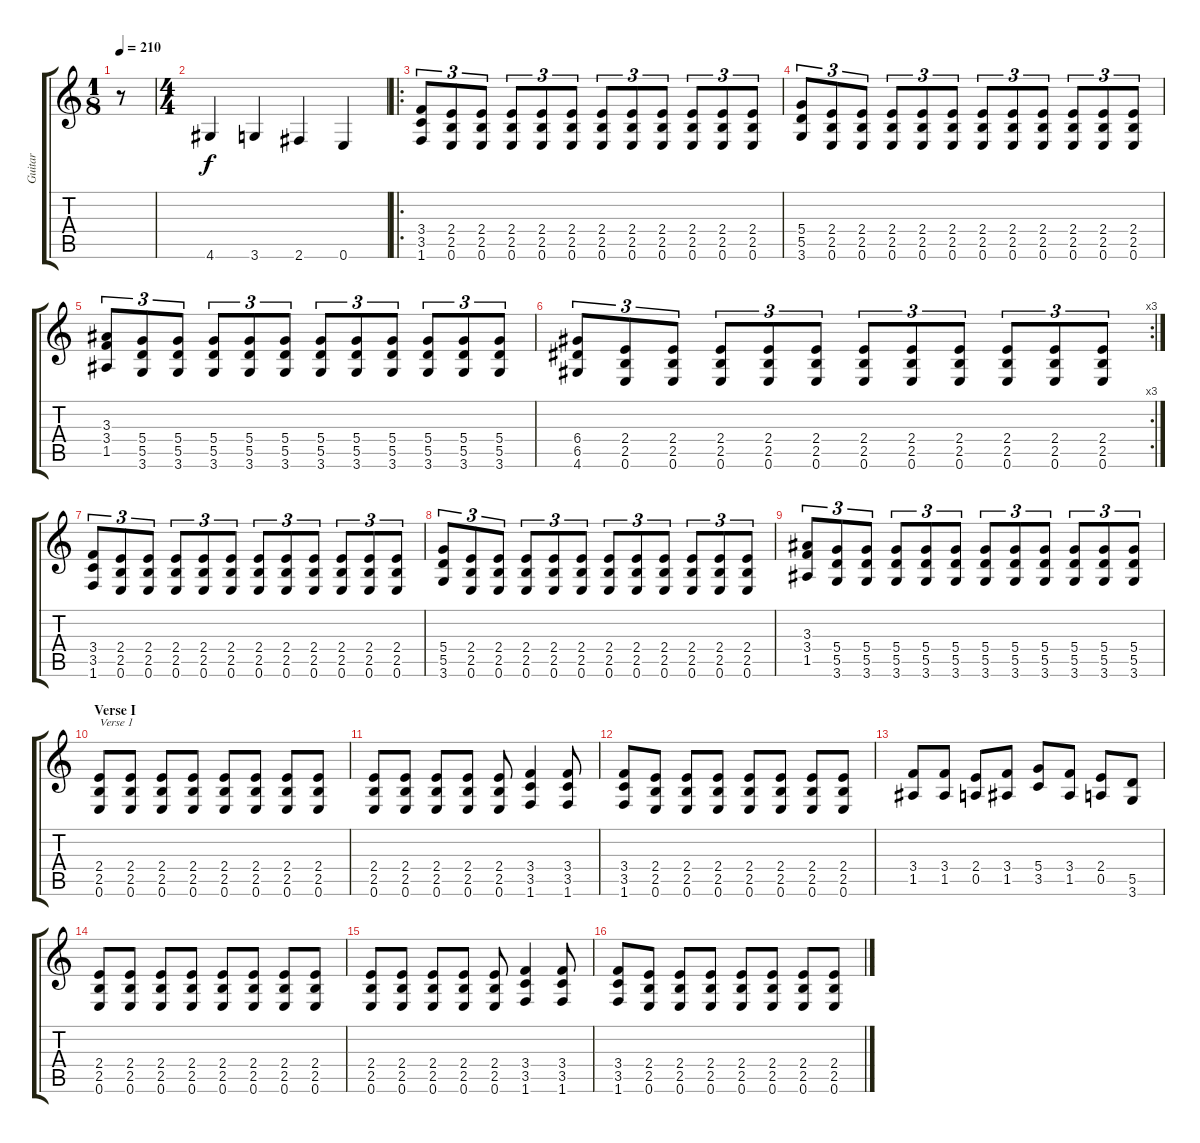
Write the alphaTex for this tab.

\track ("Guitar" "Guitar") {instrument distortionguitar}
\staff {score tabs}
\tuning (E4 B3 G3 D3 A2 E2) {hide}
\ts (1 8)
\tempo 210
\clef g2
\ks c
r.8{dy f instrument distortionguitar} |
\ts (4 4)
4.6.4{volume 10} 3.6.4 2.6.4 0.6.4 |
\ro
(3.4 3.5 1.6).8{tu (3 2) volume 12} (2.4 2.5 0.6).8{tu (3 2)} (2.4 2.5 0.6).8{tu (3 2)} (2.4 2.5 0.6).8{tu (3 2)} (2.4 2.5 0.6).8{tu (3 2)} (2.4 2.5 0.6).8{tu (3 2)} (2.4 2.5 0.6).8{tu (3 2)} (2.4 2.5 0.6).8{tu (3 2)} (2.4 2.5 0.6).8{tu (3 2)} (2.4 2.5 0.6).8{tu (3 2)} (2.4 2.5 0.6).8{tu (3 2)} (2.4 2.5 0.6).8{tu (3 2)} |
(5.4 5.5 3.6).8{tu (3 2)} (2.4 2.5 0.6).8{tu (3 2)} (2.4 2.5 0.6).8{tu (3 2)} (2.4 2.5 0.6).8{tu (3 2)} (2.4 2.5 0.6).8{tu (3 2)} (2.4 2.5 0.6).8{tu (3 2)} (2.4 2.5 0.6).8{tu (3 2)} (2.4 2.5 0.6).8{tu (3 2)} (2.4 2.5 0.6).8{tu (3 2)} (2.4 2.5 0.6).8{tu (3 2)} (2.4 2.5 0.6).8{tu (3 2)} (2.4 2.5 0.6).8{tu (3 2)} |
(3.3 3.4 1.5).8{tu (3 2)} (5.4 5.5 3.6).8{tu (3 2)} (5.4 5.5 3.6).8{tu (3 2)} (5.4 5.5 3.6).8{tu (3 2)} (5.4 5.5 3.6).8{tu (3 2)} (5.4 5.5 3.6).8{tu (3 2)} (5.4 5.5 3.6).8{tu (3 2)} (5.4 5.5 3.6).8{tu (3 2)} (5.4 5.5 3.6).8{tu (3 2)} (5.4 5.5 3.6).8{tu (3 2)} (5.4 5.5 3.6).8{tu (3 2)} (5.4 5.5 3.6).8{tu (3 2)} |
\rc 3
(6.4 6.5 4.6).8{tu (3 2)} (2.4 2.5 0.6).8{tu (3 2)} (2.4 2.5 0.6).8{tu (3 2)} (2.4 2.5 0.6).8{tu (3 2)} (2.4 2.5 0.6).8{tu (3 2)} (2.4 2.5 0.6).8{tu (3 2)} (2.4 2.5 0.6).8{tu (3 2)} (2.4 2.5 0.6).8{tu (3 2)} (2.4 2.5 0.6).8{tu (3 2)} (2.4 2.5 0.6).8{tu (3 2)} (2.4 2.5 0.6).8{tu (3 2)} (2.4 2.5 0.6).8{tu (3 2)} |
(3.4 3.5 1.6).8{tu (3 2)} (2.4 2.5 0.6).8{tu (3 2)} (2.4 2.5 0.6).8{tu (3 2)} (2.4 2.5 0.6).8{tu (3 2)} (2.4 2.5 0.6).8{tu (3 2)} (2.4 2.5 0.6).8{tu (3 2)} (2.4 2.5 0.6).8{tu (3 2)} (2.4 2.5 0.6).8{tu (3 2)} (2.4 2.5 0.6).8{tu (3 2)} (2.4 2.5 0.6).8{tu (3 2)} (2.4 2.5 0.6).8{tu (3 2)} (2.4 2.5 0.6).8{tu (3 2)} |
(5.4 5.5 3.6).8{tu (3 2)} (2.4 2.5 0.6).8{tu (3 2)} (2.4 2.5 0.6).8{tu (3 2)} (2.4 2.5 0.6).8{tu (3 2)} (2.4 2.5 0.6).8{tu (3 2)} (2.4 2.5 0.6).8{tu (3 2)} (2.4 2.5 0.6).8{tu (3 2)} (2.4 2.5 0.6).8{tu (3 2)} (2.4 2.5 0.6).8{tu (3 2)} (2.4 2.5 0.6).8{tu (3 2)} (2.4 2.5 0.6).8{tu (3 2)} (2.4 2.5 0.6).8{tu (3 2)} |
(3.3 3.4 1.5).8{tu (3 2)} (5.4 5.5 3.6).8{tu (3 2)} (5.4 5.5 3.6).8{tu (3 2)} (5.4 5.5 3.6).8{tu (3 2)} (5.4 5.5 3.6).8{tu (3 2)} (5.4 5.5 3.6).8{tu (3 2)} (5.4 5.5 3.6).8{tu (3 2)} (5.4 5.5 3.6).8{tu (3 2)} (5.4 5.5 3.6).8{tu (3 2)} (5.4 5.5 3.6).8{tu (3 2)} (5.4 5.5 3.6).8{tu (3 2)} (5.4 5.5 3.6).8{tu (3 2)} |
\section ("" "Verse I")
(2.4 2.5 0.6).8{txt "Verse 1"} (2.4 2.5 0.6).8 (2.4 2.5 0.6).8 (2.4 2.5 0.6).8 (2.4 2.5 0.6).8 (2.4 2.5 0.6).8 (2.4 2.5 0.6).8 (2.4 2.5 0.6).8 |
(2.4 2.5 0.6).8 (2.4 2.5 0.6).8 (2.4 2.5 0.6).8 (2.4 2.5 0.6).8 (2.4 2.5 0.6).8 (3.4 3.5 1.6).4 (3.4 3.5 1.6).8 |
(3.4 3.5 1.6).8 (2.4 2.5 0.6).8 (2.4 2.5 0.6).8 (2.4 2.5 0.6).8 (2.4 2.5 0.6).8 (2.4 2.5 0.6).8 (2.4 2.5 0.6).8 (2.4 2.5 0.6).8 |
(3.4 1.5).8 (3.4 1.5).8 (2.4 0.5).8 (3.4 1.5).8 (5.4 3.5).8 (3.4 1.5).8 (2.4 0.5).8 (5.5 3.6).8 |
(2.4 2.5 0.6).8 (2.4 2.5 0.6).8 (2.4 2.5 0.6).8 (2.4 2.5 0.6).8 (2.4 2.5 0.6).8 (2.4 2.5 0.6).8 (2.4 2.5 0.6).8 (2.4 2.5 0.6).8 |
(2.4 2.5 0.6).8 (2.4 2.5 0.6).8 (2.4 2.5 0.6).8 (2.4 2.5 0.6).8 (2.4 2.5 0.6).8 (3.4 3.5 1.6).4 (3.4 3.5 1.6).8 |
(3.4 3.5 1.6).8 (2.4 2.5 0.6).8 (2.4 2.5 0.6).8 (2.4 2.5 0.6).8 (2.4 2.5 0.6).8 (2.4 2.5 0.6).8 (2.4 2.5 0.6).8 (2.4 2.5 0.6).8
